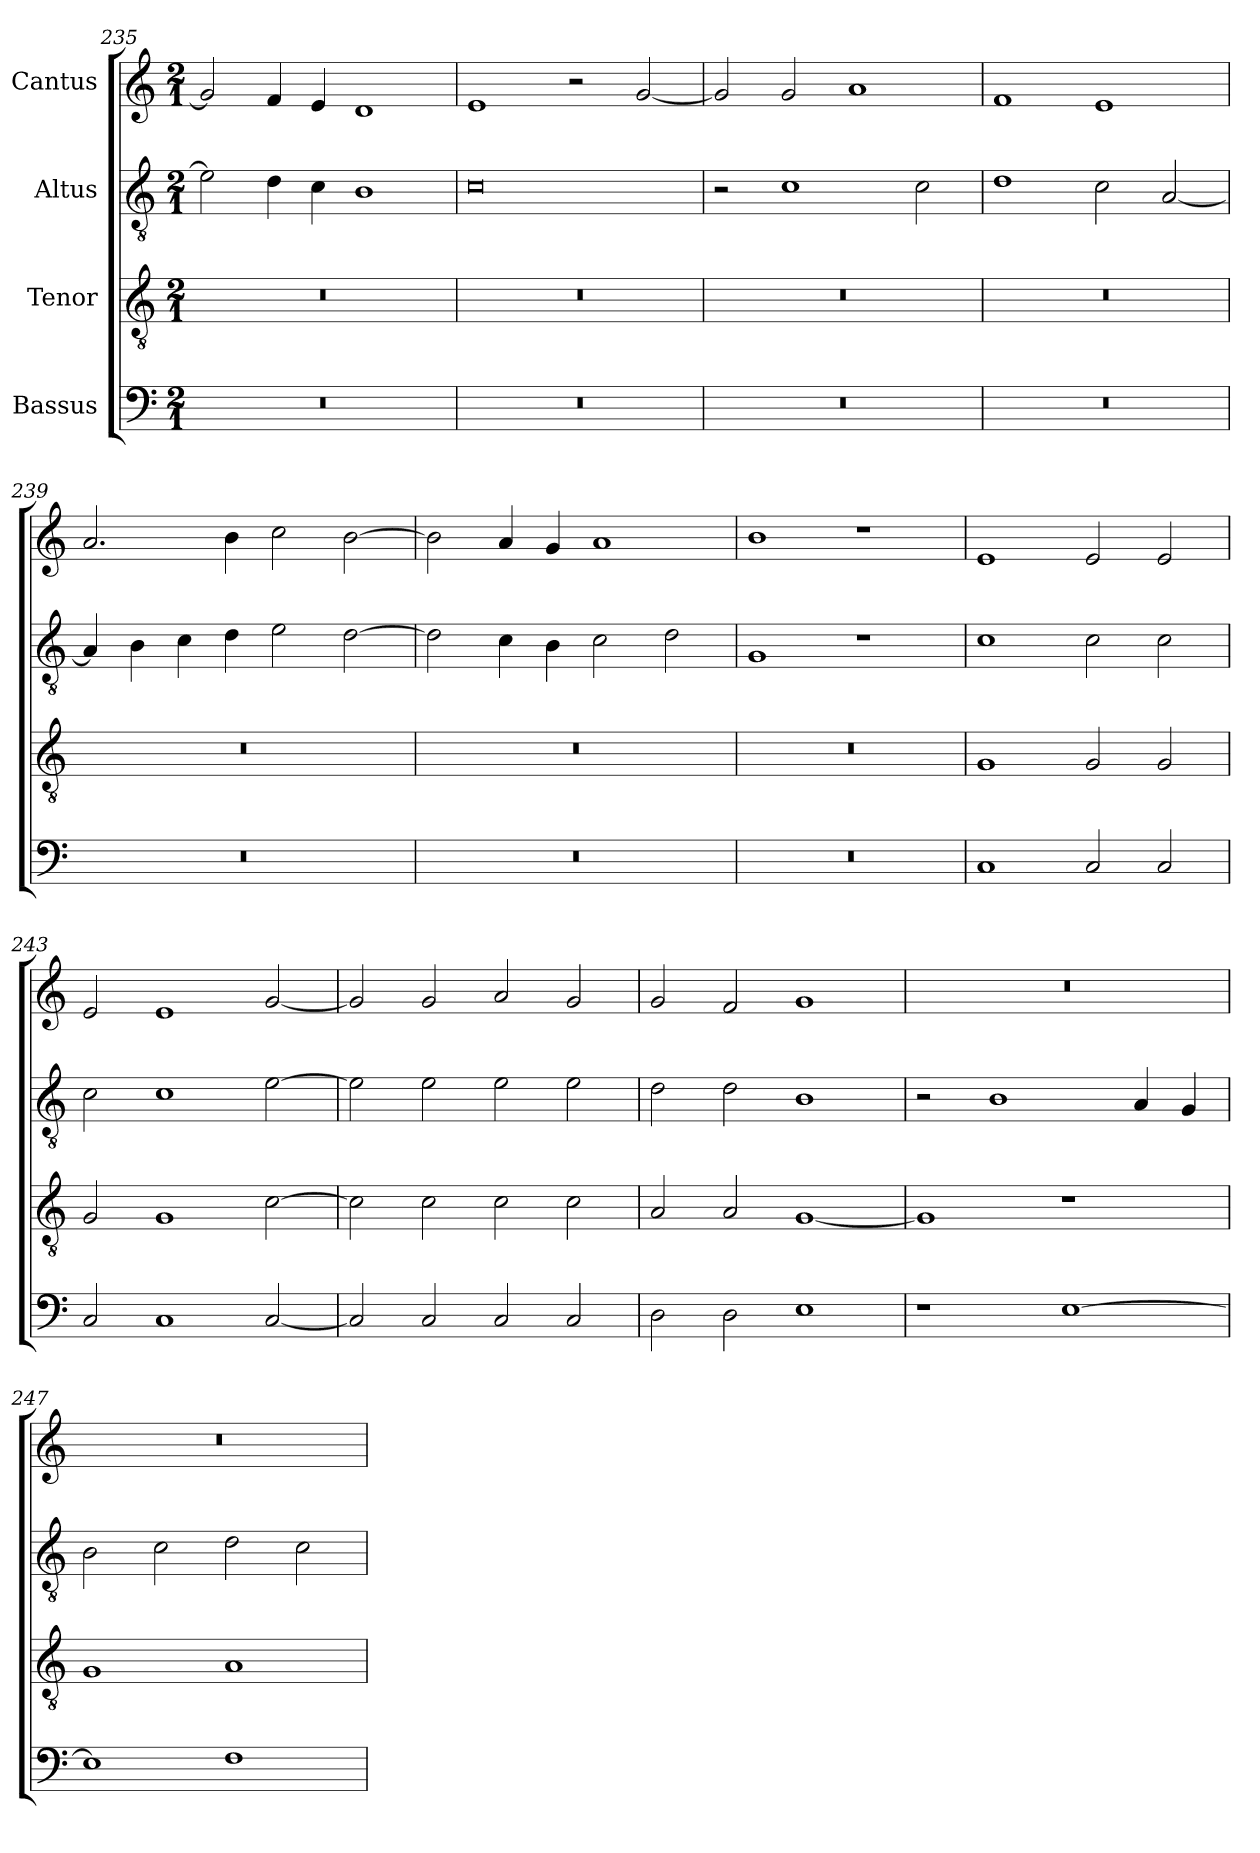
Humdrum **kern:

**kern	**kern	**kern	**kern
*part4	*part3	*part2	*part1
*staff4	*staff3	*staff2	*staff1
*I"Bassus	*I"Tenor	*I"Altus	*I"Cantus
*clefF4	*clefGv2	*clefGv2	*clefG2
*	*ITrd7c12	*ITrd7c12	*
*k[]	*k[]	*k[]	*k[]
*C:	*C:	*C:	*C:
*M2/1	*M2/1	*M2/1	*M2/1
=235	=235	=235	=235
!LO:N:vis=1	!LO:N:vis=1	!	!
0r	0r	2Ei\]	2gi/]
.	.	4Di\	4fi/
.	.	4Ci\	4ei/
.	.	1BBi	1di
=236	=236	=236	=236
!LO:N:vis=1	!LO:N:vis=1	!	!
0r	0r	0Ci	1ei
.	.	.	2r
.	.	.	[<2gi/
=237	=237	=237	=237
!LO:N:vis=1	!LO:N:vis=1	!	!
0r	0r	2r	2gi/]
.	.	1Ci	2gi/
.	.	.	1ai
.	.	2Ci\	.
=238	=238	=238	=238
!LO:N:vis=1	!LO:N:vis=1	!	!
0r	0r	1Di	1fi
.	.	2Ci\	1ei
.	.	[<2AAi/	.
=239	=239	=239	=239
!LO:N:vis=1	!LO:N:vis=1	!	!
0r	0r	4AAi/]	2.ai/
.	.	4BBi\	.
.	.	4Ci\	.
.	.	4Di\	4bi\
.	.	2Ei\	2cci\
.	.	[>2Di\	[>2bi\
!!LO:LB:g=z
=240	=240	=240	=240
!LO:N:vis=1	!LO:N:vis=1	!	!
0r	0r	2Di\]	2bi\]
.	.	4Ci\	4ai/
.	.	4BBi\	4gi/
.	.	2Ci\	1ai
.	.	2Di\	.
=241	=241	=241	=241
!LO:N:vis=1	!LO:N:vis=1	!	!
0r	0r	1GGi	1bi
.	.	1r	1r
=242	=242	=242	=242
1Ci	1GGi	1Ci	1ei
2Ci/	2GGi/	2Ci\	2ei/
2Ci/	2GGi/	2Ci\	2ei/
=243	=243	=243	=243
2Ci/	2GGi/	2Ci\	2ei/
1Ci	1GGi	1Ci	1ei
[<2Ci/	[>2Ci\	[>2Ei\	[<2gi/
=244	=244	=244	=244
2Ci/]	2Ci\]	2Ei\]	2gi/]
2Ci/	2Ci\	2Ei\	2gi/
2Ci/	2Ci\	2Ei\	2ai/
2Ci/	2Ci\	2Ei\	2gi/
=245	=245	=245	=245
2Di\	2AAi/	2Di\	2gi/
2Di\	2AAi/	2Di\	2fi/
1Ei	[<1GGi	1BBi	1gi
!!LO:LB:g=z
=246	=246	=246	=246
!	!	!	!LO:N:vis=1
1r	1GGi]	2r	0r
.	.	1BBi	.
[>1Ei	1r	.	.
.	.	4AAi/	.
.	.	4GGi/	.
=247	=247	=247	=247
!	!	!	!LO:N:vis=1
1Ei]	1GGi	2BBi\	0r
.	.	2Ci\	.
1Fi	1AAi	2Di\	.
.	.	2Ci\	.
=	=	=	=
*-	*-	*-	*-
